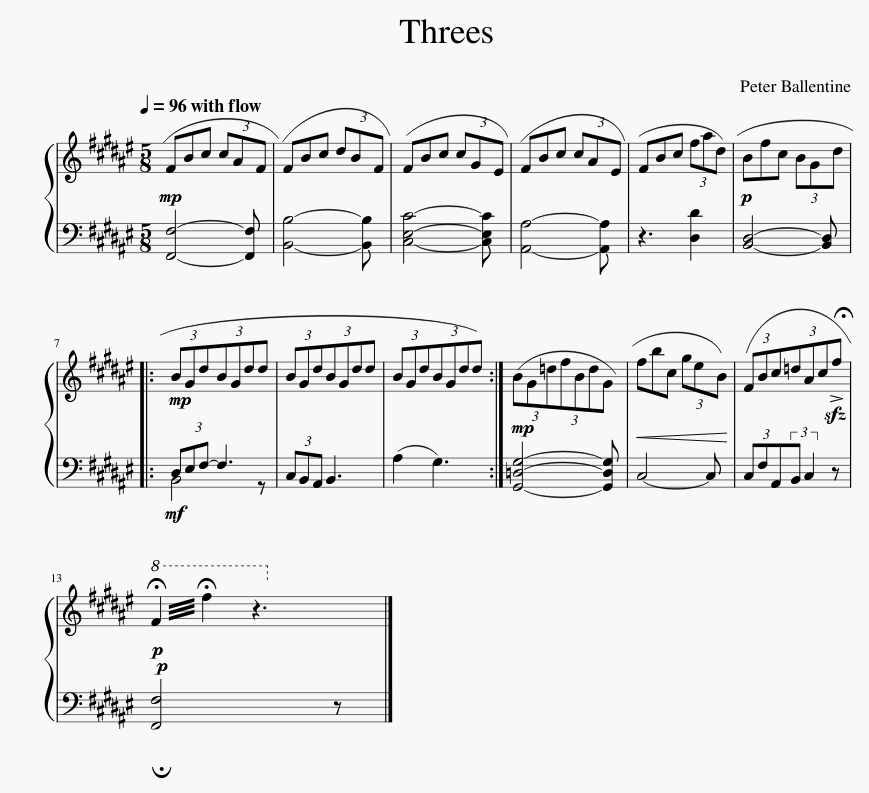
X:1
%%score { 1 | ( 2 3 ) }
L:1/8
Q:1/4=96
M:5/8
I:linebreak $
K:F#
V:1 treble
V:2 bass
V:3 bass
V:1
!mp! (FBc (3cAF) | (FBc (3dBF) | (FBc (3cGE) | (FBc (3cAE) | (FBc (3fad) | %5
!p! (Bfc (3BGd |:$!mp! (3BGd(3BGdd | (3BGd(3BGdd | (3BGd(3BGdd) :| (3(BG=d(3fBdG) | %10
 (fbc (3geB) | (3(FBc(3=dAc!sfz!!>!!fermata!f) |$!p!!8va(! !///-!!fermata!f !fermata!f' z3!8va)! |] %13
V:2
 [F,,F,]4- [F,,F,] | [B,,B,]4- [B,,B,] | [C,E,C]4- [C,E,C] | [A,,A,]4- [A,,A,] | z3 [D,D]2 | %5
 [B,,D,]4- [B,,D,] |:$!mf! (3D,E,F,- F,3 | (3C,B,,A,, B,,3 | (A,2 G,3) :|!mp! [G,,=D,G,]4- [G,,D,G,] | %10
!<(! C,4- C,!<)! | (3C,F,A,,(3:2:2B,, C,2 z |$!p! !fermata![F,,F,]4 z |] %13
V:3
 x5 | x5 | x5 | x5 | x5 | %5
 x5 |:$ B,,4 z | x5 | x5 :| x5 | %10
 x5 | x5 |$ x5 |] %13
